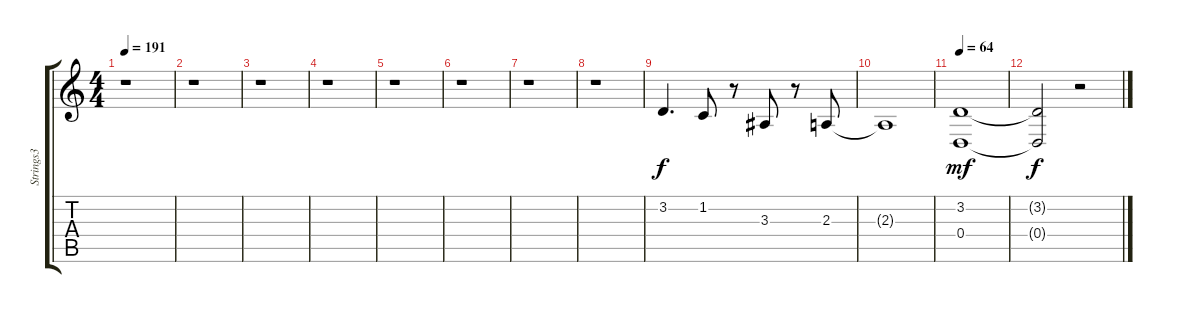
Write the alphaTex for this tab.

\track ("Strings3" "Strings3") {instrument stringensemble1}
\staff {score tabs}
\tuning (E4 B3 G3 D3 A2 E2) {hide}
\ts (4 4)
\tempo 191
\clef g2
\ks c
r.1{dy f} |
r.1 |
r.1 |
r.1 |
r.1 |
r.1 |
r.1 |
r.1 |
3.2.4{d} 1.2.8 r.8 3.3.8 r.8 2.3.8 |
2.3{t}.1 |
\tempo 64
(3.2 0.4).1{dy mf} |
(3.2{t} 0.4{t}).2{dy f} r.2
